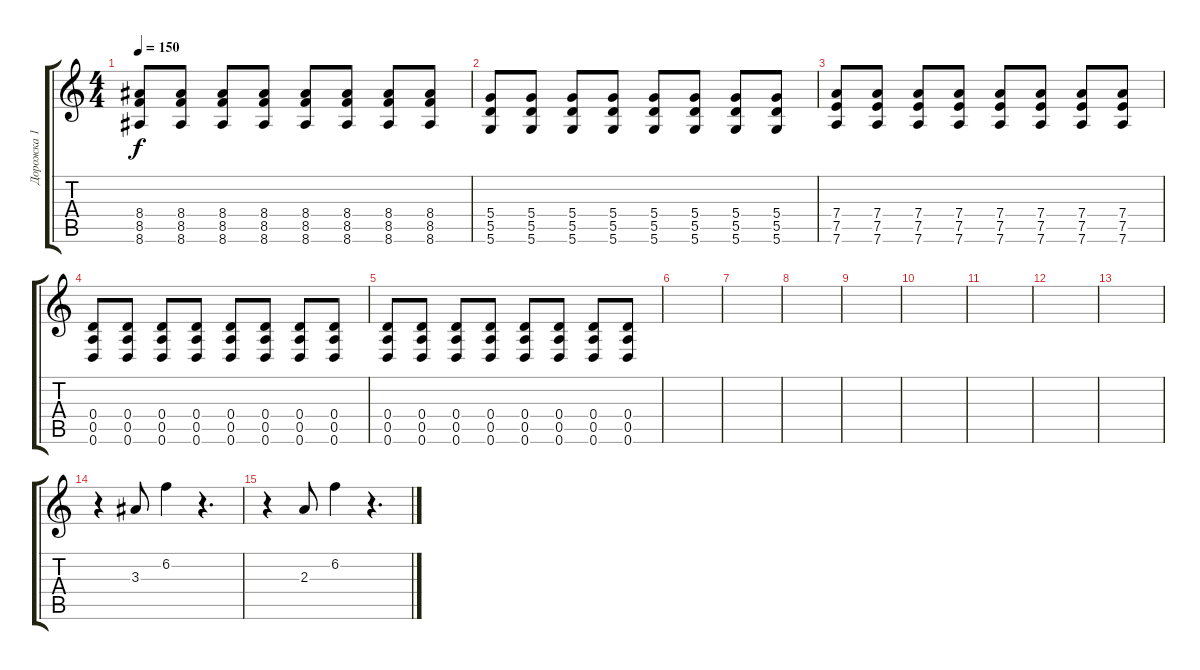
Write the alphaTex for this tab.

\track ("Дорожка 1" "Дорожка 1") {instrument overdrivenguitar}
\staff {score tabs}
\tuning (E4 B3 G3 D3 A2 D2) {hide}
\ts (4 4)
\tempo 150
\clef g2
\ks c
(8.4 8.5 8.6).8{dy f} (8.4 8.5 8.6).8 (8.4 8.5 8.6).8 (8.4 8.5 8.6).8 (8.4 8.5 8.6).8 (8.4 8.5 8.6).8 (8.4 8.5 8.6).8 (8.4 8.5 8.6).8 |
(5.4 5.5 5.6).8 (5.4 5.5 5.6).8 (5.4 5.5 5.6).8 (5.4 5.5 5.6).8 (5.4 5.5 5.6).8 (5.4 5.5 5.6).8 (5.4 5.5 5.6).8 (5.4 5.5 5.6).8 |
(7.4 7.5 7.6).8 (7.4 7.5 7.6).8 (7.4 7.5 7.6).8 (7.4 7.5 7.6).8 (7.4 7.5 7.6).8 (7.4 7.5 7.6).8 (7.4 7.5 7.6).8 (7.4 7.5 7.6).8 |
(0.4 0.5 0.6).8 (0.4 0.5 0.6).8 (0.4 0.5 0.6).8 (0.4 0.5 0.6).8 (0.4 0.5 0.6).8 (0.4 0.5 0.6).8 (0.4 0.5 0.6).8 (0.4 0.5 0.6).8 |
(0.4 0.5 0.6).8 (0.4 0.5 0.6).8 (0.4 0.5 0.6).8 (0.4 0.5 0.6).8 (0.4 0.5 0.6).8 (0.4 0.5 0.6).8 (0.4 0.5 0.6).8 (0.4 0.5 0.6).8 |
|
|
|
|
|
|
|
|
r.4{instrument electricguitarclean} 3.3.8 6.2.4 r.4{d} |
r.4 2.3.8 6.2.4 r.4{d}
